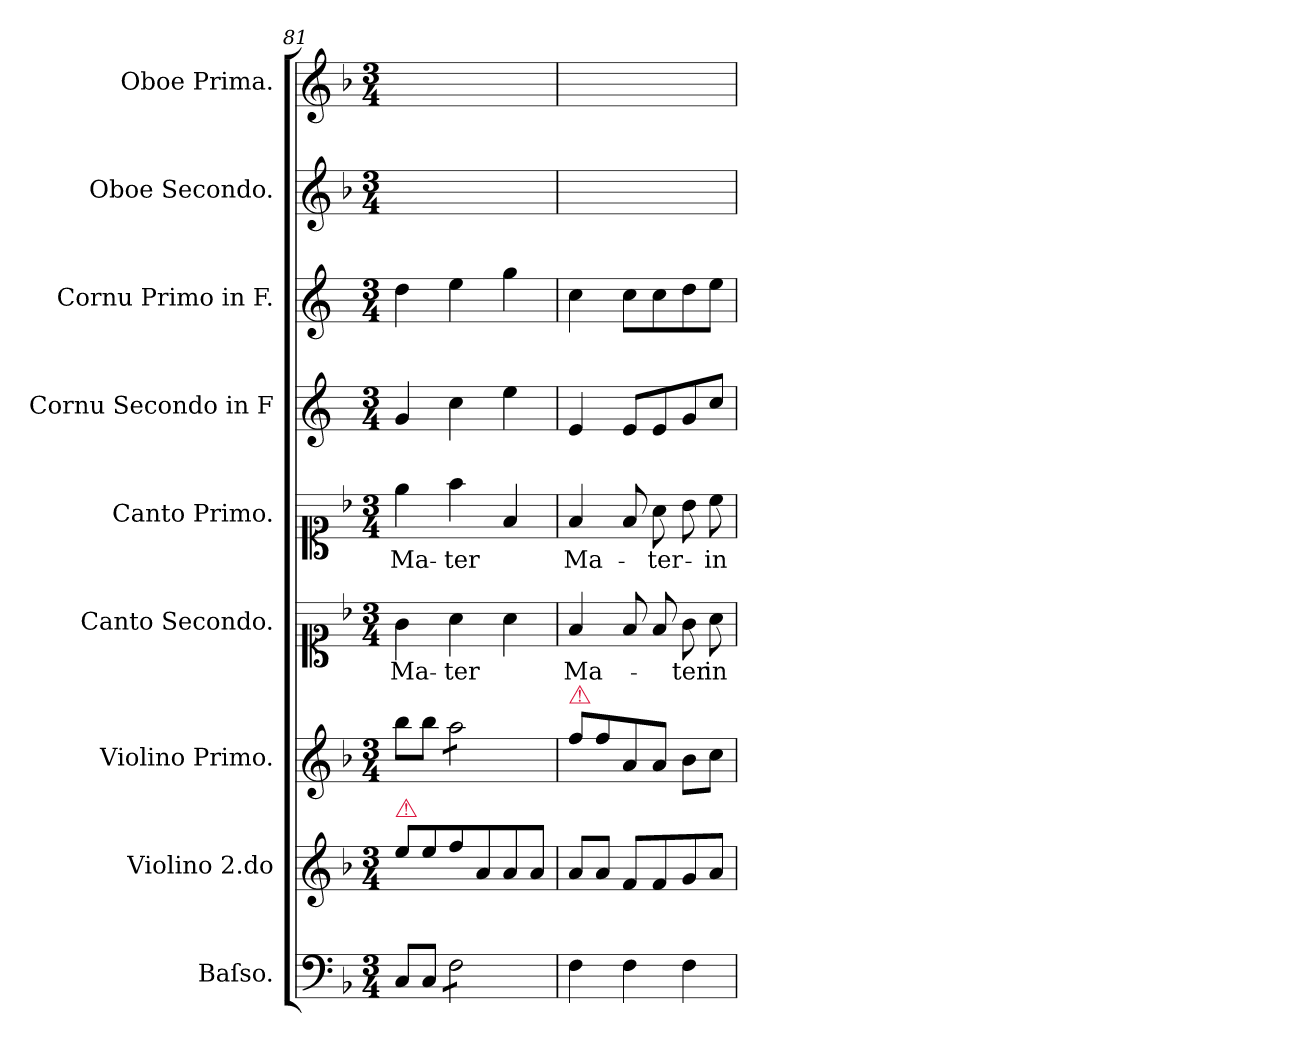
**kern	**kern	**kern	**kern	**text	**kern	**text	**kern	**kern	**kern	**kern
*part9	*part8	*part7	*part6	*part6	*part5	*part5	*part4	*part3	*part2	*part1
*staff9	*staff8	*staff7	*staff6	*staff6	*staff5	*staff5	*staff4	*staff3	*staff2	*staff1
*I"Baſso.	*I"Violino 2.do	*I"Violino Primo.	*I"Canto Secondo.	*	*I"Canto Primo.	*	*I"Cornu Secondo in F	*I"Cornu Primo in F.	*I"Oboe Secondo.	*I"Oboe Prima.
*I'B	*	*I'Vn I	*	*	*	*	*	*I'Cor I in F	*	*I'Ob I
*clefF4	*clefG2	*clefG2	*clefC1	*	*clefC1	*	*clefG2	*clefG2	*clefG2	*clefG2
*	*	*	*	*	*	*	*ITrd4c7	*ITrd4c7	*	*
*k[b-]	*k[b-]	*k[b-]	*k[b-]	*	*k[b-]	*	*k[b-]	*k[b-]	*k[b-]	*k[b-]
*F:	*F:	*F:	*F:	*	*F:	*	*	*	*F:	*F:
*M3/4	*M3/4	*M3/4	*M3/4	*	*M3/4	*	*M3/4	*M3/4	*M3/4	*M3/4
=81	=81	=81	=81	=81	=81	=81	=81	=81	=81	=81
!	!LO:TX:a:color=crimson:t=⚠	!	!	!	!	!	!	!	!	!
8C/L	8ee\L	8bb-\L	4g\	Ma-	4ee\	Ma-	4c/	4g\	2.ryy	2.ryy
8C/J	8ee\	8bb-\J	.	.	.	.	.	.	.	.
*tremolo	*	*	*	*	*	*	*	*	*	*
*	*	*tremolo	*	*	*	*	*	*	*	*
8F\L	8ff\	8aa\L	4a\	-ter	4ff\	-ter	4f\	4a\	.	.
8F\	8a/	8aa\	.	.	.	.	.	.	.	.
8F\	8a/	8aa\	4a\	.	4f/	.	4a\	4cc\	.	.
8F\J	8a/J	8aa\J	.	.	.	.	.	.	.	.
*	*	*Xtremolo	*	*	*	*	*	*	*	*
*Xtremolo	*	*	*	*	*	*	*	*	*	*
=82	=82	=82	=82	=82	=82	=82	=82	=82	=82	=82
!	!	!LO:TX:a:color=crimson:t=⚠	!	!	!	!	!	!	!	!
4F\	8a/L	8ff\L	4f/	Ma-	4f/	Ma-	4A/	4f\	2.ryy	2.ryy
.	8a/J	8ff\	.	.	.	.	.	.	.	.
4F\	8f/L	8a/	8f/	.	8f/	.	8A/L	8f\L	.	.
.	8f/	8a/J	8f/	.	8a\	-ter-	8A/	8f\	.	.
4F\	8g/	8b-\L	8g\	-ter	8b-\	.	8c/	8g\	.	.
.	8a/J	8cc\J	8a\	in-	8cc\	-in-	8f/J	8a\J	.	.
=	=	=	=	=	=	=	=	=	=	=
*-	*-	*-	*-	*-	*-	*-	*-	*-	*-	*-
